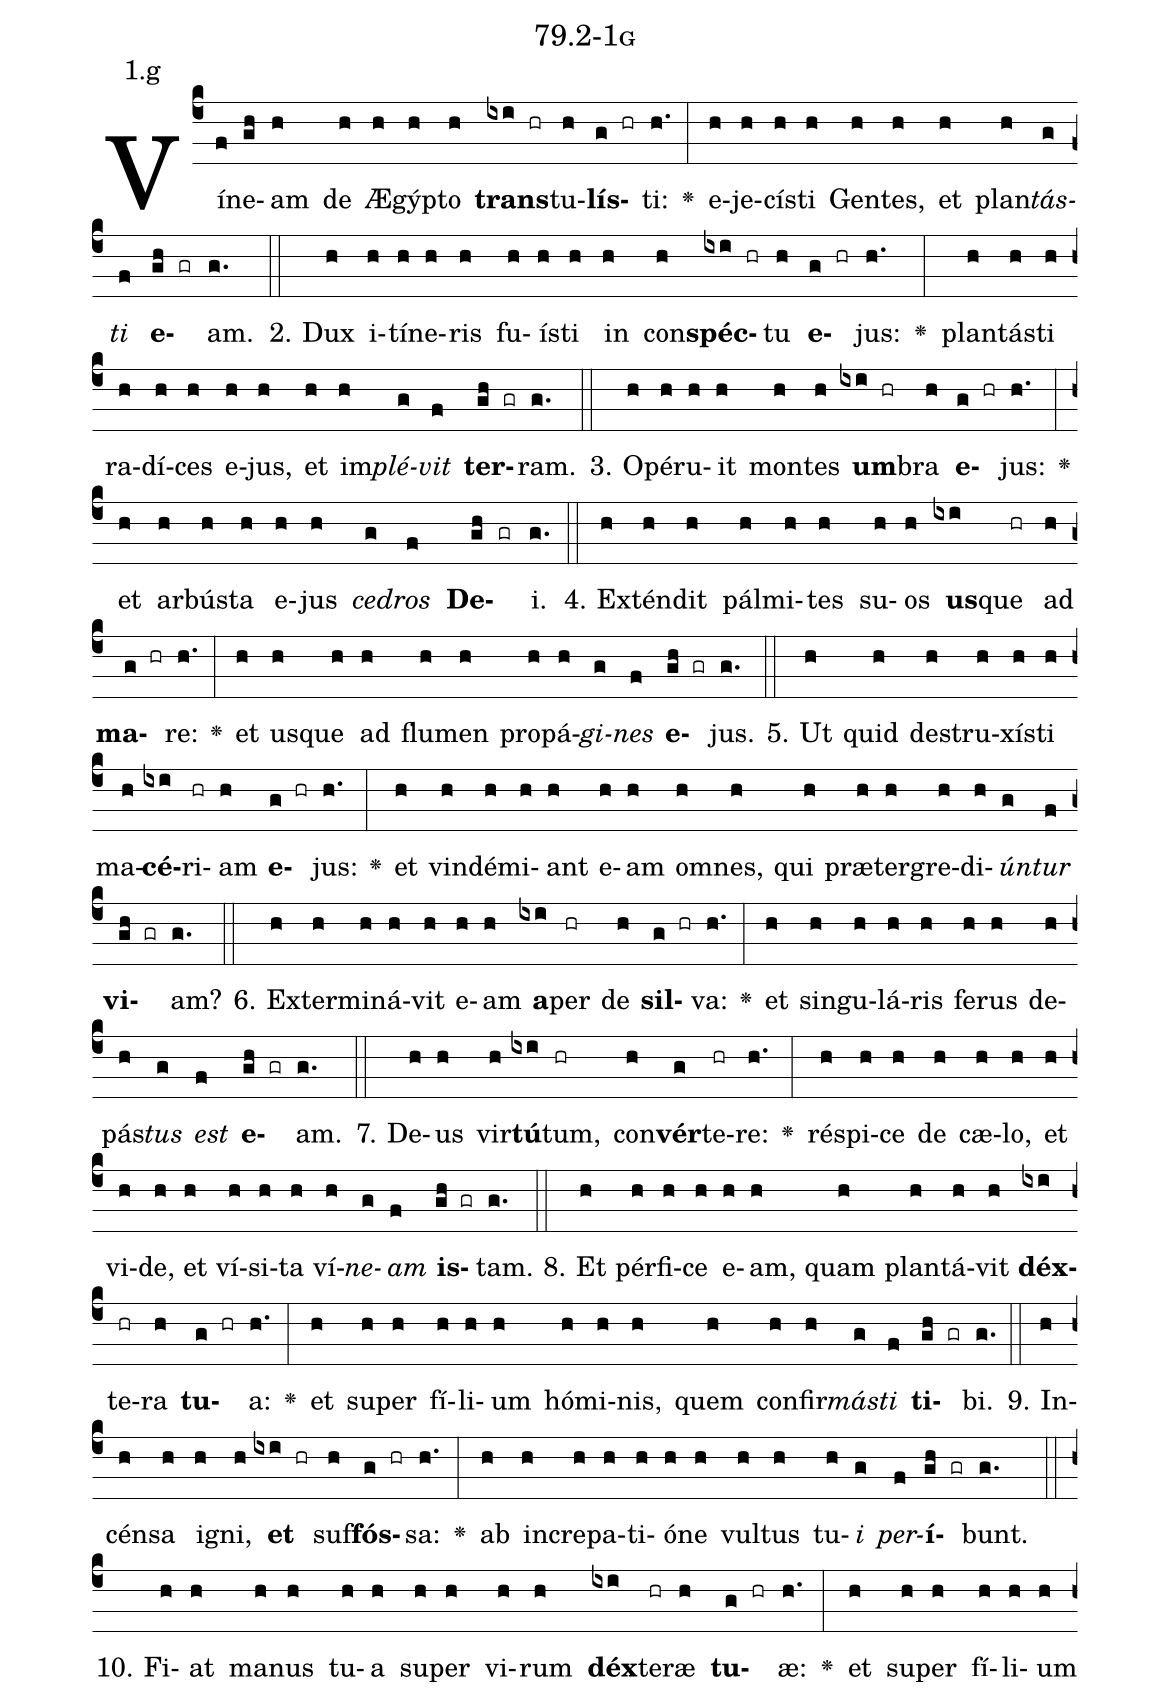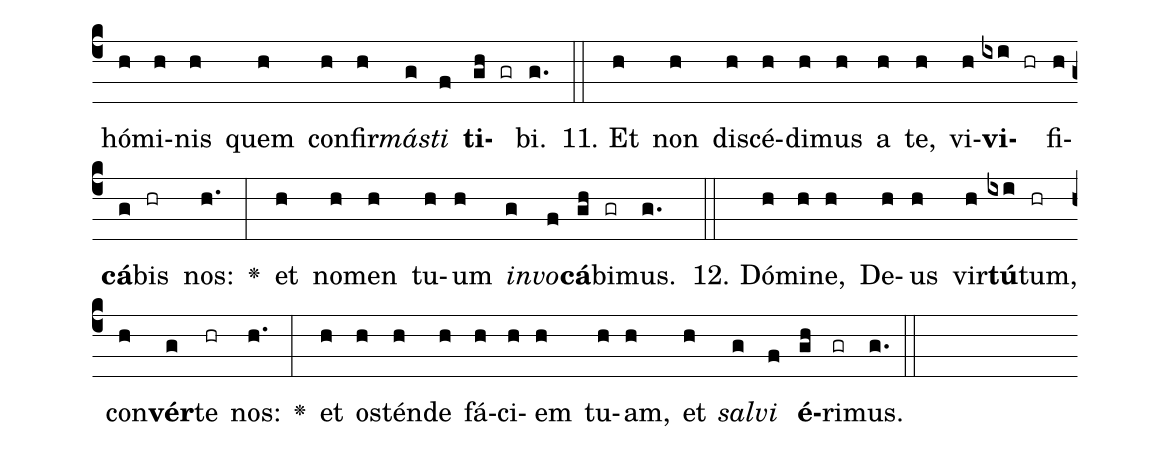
name: 79.2-1g;
annotation: 1.g;
%%
(c4)Ví(f)ne(gh)am(h) de(h) Æ(h)gýp(h)to(h) <b>trans</b>(ixi hr)tu(h)<b>lís</b>(g hr)ti:(h.) <v>\greheightstar</v>(:) e(h)je(h)cís(h)ti(h) Gen(h)tes,(h) et(h) plan(h)<i>tás</i>(g)<i>ti</i>(f) <b>e</b>(gh gr)am.(g.) (::)
2. Dux(h) i(h)tí(h)ne(h)ris(h) fu(h)ís(h)ti(h) in(h) con(h)<b>spéc</b>(ixi hr)tu(h) <b>e</b>(g hr)jus:(h.) <v>\greheightstar</v>(:) plan(h)tás(h)ti(h) ra(h)dí(h)ces(h) e(h)jus,(h) et(h) im(h)<i>plé</i>(g)<i>vit</i>(f) <b>ter</b>(gh gr)ram.(g.) (::)
3. O(h)pé(h)ru(h)it(h) mon(h)tes(h) <b>um</b>(ixi hr)bra(h) <b>e</b>(g hr)jus:(h.) <v>\greheightstar</v>(:) et(h) ar(h)bús(h)ta(h) e(h)jus(h) <i>ce</i>(g)<i>dros</i>(f) <b>De</b>(gh gr)i.(g.) (::)
4. Ex(h)tén(h)dit(h) pál(h)mi(h)tes(h) su(h)os(h) <b>us</b>(ixi)que(hr) ad(h) <b>ma</b>(g hr)re:(h.) <v>\greheightstar</v>(:) et(h) us(h)que(h) ad(h) flu(h)men(h) pro(h)pá(h)<i>gi</i>(g)<i>nes</i>(f) <b>e</b>(gh gr)jus.(g.) (::)
5. Ut(h) quid(h) de(h)stru(h)xís(h)ti(h) ma(h)<b>cé</b>(ixi)ri(hr)am(h) <b>e</b>(g hr)jus:(h.) <v>\greheightstar</v>(:) et(h) vin(h)dé(h)mi(h)ant(h) e(h)am(h) om(h)nes,(h) qui(h) præ(h)ter(h)gre(h)di(h)<i>ún</i>(g)<i>tur</i>(f) <b>vi</b>(gh gr)am?(g.) (::)
6. Ex(h)ter(h)mi(h)ná(h)vit(h) e(h)am(h) <b>a</b>(ixi)per(hr) de(h) <b>sil</b>(g hr)va:(h.) <v>\greheightstar</v>(:) et(h) sin(h)gu(h)lá(h)ris(h) fe(h)rus(h) de(h)pás(h)<i>tus</i>(g) <i>est</i>(f) <b>e</b>(gh gr)am.(g.) (::)
7. De(h)us(h) vir(h)<b>tú</b>(ixi)tum,(hr) con(h)<b>vér</b>(g)te(hr)re:(h.) <v>\greheightstar</v>(:) ré(h)spi(h)ce(h) de(h) cæ(h)lo,(h) et(h) vi(h)de,(h) et(h) ví(h)si(h)ta(h) ví(h)<i>ne</i>(g)<i>am</i>(f) <b>is</b>(gh gr)tam.(g.) (::)
8. Et(h) pér(h)fi(h)ce(h) e(h)am,(h) quam(h) plan(h)tá(h)vit(h) <b>déx</b>(ixi)te(hr)ra(h) <b>tu</b>(g hr)a:(h.) <v>\greheightstar</v>(:) et(h) su(h)per(h) fí(h)li(h)um(h) hó(h)mi(h)nis,(h) quem(h) con(h)fir(h)<i>más</i>(g)<i>ti</i>(f) <b>ti</b>(gh gr)bi.(g.) (::)
9. In(h)cén(h)sa(h) i(h)gni,(h) <b>et</b>(ixi hr) suf(h)<b>fós</b>(g hr)sa:(h.) <v>\greheightstar</v>(:) ab(h) in(h)cre(h)pa(h)ti(h)ó(h)ne(h) vul(h)tus(h) tu(h)<i>i</i>(g) <i>per</i>(f)<b>í</b>(gh gr)bunt.(g.) (::)
10. Fi(h)at(h) ma(h)nus(h) tu(h)a(h) su(h)per(h) vi(h)rum(h) <b>déx</b>(ixi)te(hr)ræ(h) <b>tu</b>(g hr)æ:(h.) <v>\greheightstar</v>(:) et(h) su(h)per(h) fí(h)li(h)um(h) hó(h)mi(h)nis(h) quem(h) con(h)fir(h)<i>más</i>(g)<i>ti</i>(f) <b>ti</b>(gh gr)bi.(g.) (::)
11. Et(h) non(h) di(h)scé(h)di(h)mus(h) a(h) te,(h) vi(h)<b>vi</b>(ixi hr)fi(h)<b>cá</b>(g)bis(hr) nos:(h.) <v>\greheightstar</v>(:) et(h) no(h)men(h) tu(h)um(h) <i>in</i>(g)<i>vo</i>(f)<b>cá</b>(gh)bi(gr)mus.(g.) (::)
12. Dó(h)mi(h)ne,(h) De(h)us(h) vir(h)<b>tú</b>(ixi)tum,(hr) con(h)<b>vér</b>(g)te(hr) nos:(h.) <v>\greheightstar</v>(:) et(h) os(h)tén(h)de(h) fá(h)ci(h)em(h) tu(h)am,(h) et(h) <i>sal</i>(g)<i>vi</i>(f) <b>é</b>(gh)ri(gr)mus.(g.) (::)
